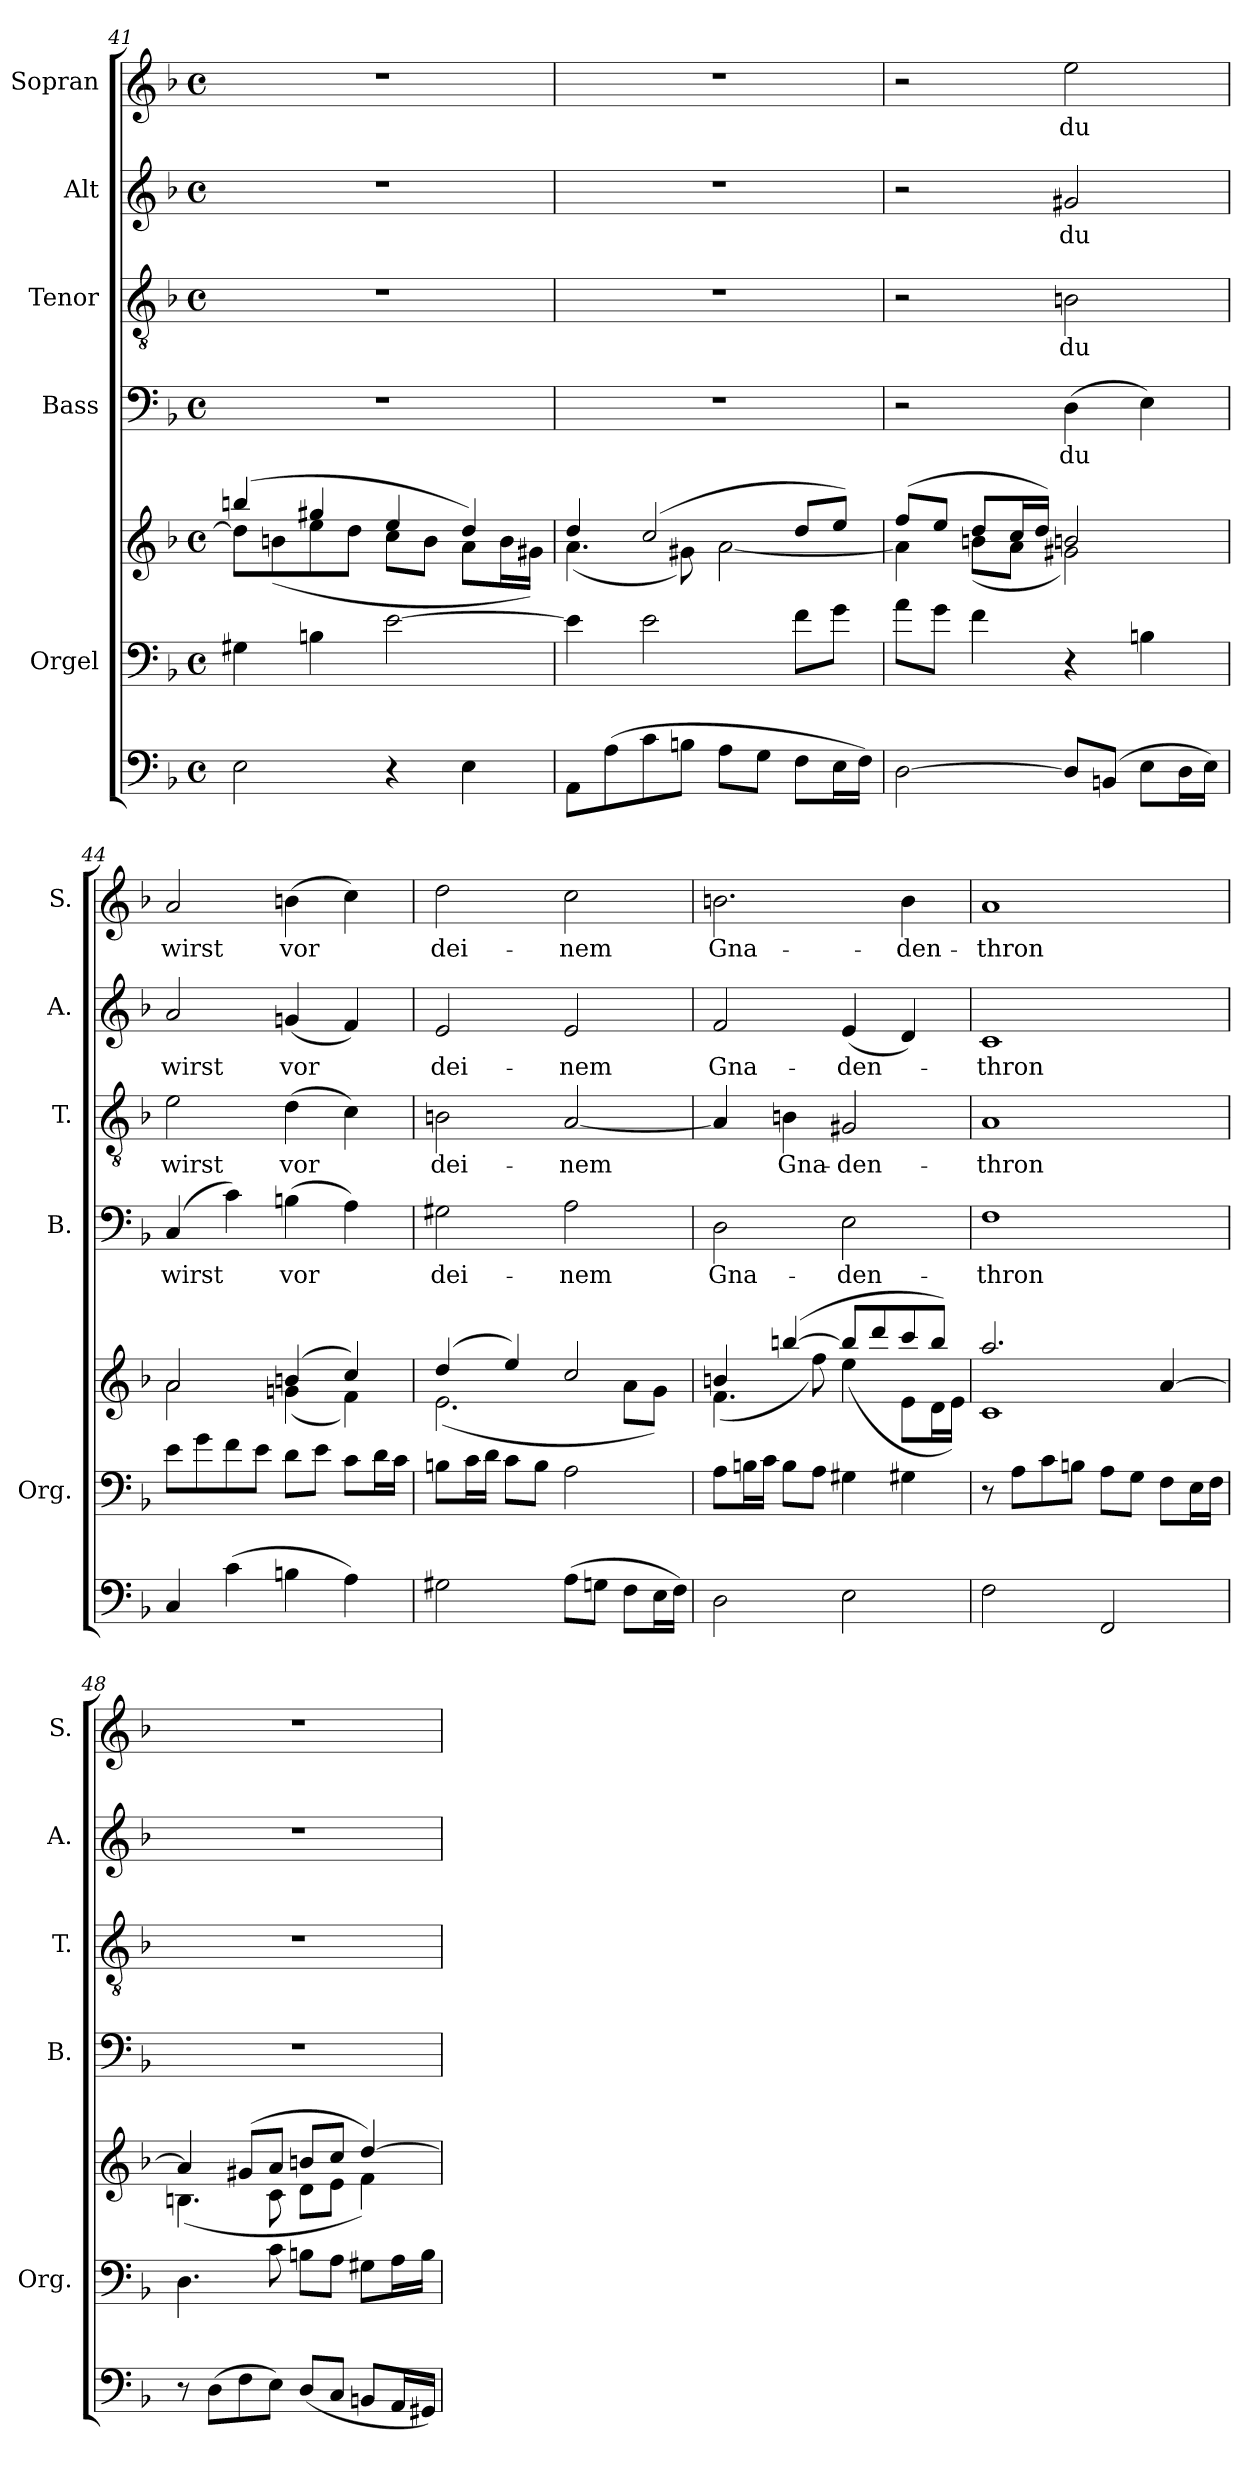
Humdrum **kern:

**kern	**kern	**kern	**kern	**text	**kern	**text	**kern	**text	**kern	**text
*part6	*part5	*part5	*part4	*part4	*part3	*part3	*part2	*part2	*part1	*part1
*staff7	*staff6	*staff5	*staff4	*staff4	*staff3	*staff3	*staff2	*staff2	*staff1	*staff1
*	*I"Orgel	*	*I"Bass	*	*I"Tenor	*	*I"Alt	*	*I"Sopran	*
*	*I'Org.	*	*I'B.	*	*I'T.	*	*I'A.	*	*I'S.	*
*clefF4	*clefF4	*clefG2	*clefF4	*	*clefGv2	*	*clefG2	*	*clefG2	*
*k[b-]	*k[b-]	*k[b-]	*k[b-]	*	*k[b-]	*	*k[b-]	*	*k[b-]	*
*F:	*F:	*F:	*F:	*	*F:	*	*F:	*	*F:	*
*M4/4	*M4/4	*M4/4	*M4/4	*	*M4/4	*	*M4/4	*	*M4/4	*
*met(c)	*met(c)	*met(c)	*met(c)	*	*met(c)	*	*met(c)	*	*met(c)	*
=41	=41	=41	=41	=41	=41	=41	=41	=41	=41	=41
*	*	*^	*	*	*	*	*	*	*	*
2E\	4G#X\	(4bbn/	8dd\L]	1r	.	1r	.	1r	.	1r	.
.	.	.	(<8bn\	.	.	.	.	.	.	.	.
.	4Bn\	4gg#X/	8ee\	.	.	.	.	.	.	.	.
.	.	.	8dd\J	.	.	.	.	.	.	.	.
4r	[2e\	4ee/	8cc\L	.	.	.	.	.	.	.	.
.	.	.	8b\J	.	.	.	.	.	.	.	.
4E\	.	4dd/)	8a\L	.	.	.	.	.	.	.	.
.	.	.	16b\L	.	.	.	.	.	.	.	.
.	.	.	16g#X\JJ)	.	.	.	.	.	.	.	.
=42	=42	=42	=42	=42	=42	=42	=42	=42	=42	=42	=42
8AA\L	4e\]	4dd/	(<4.a\	1r	.	1r	.	1r	.	1r	.
(>8A\	.	.	.	.	.	.	.	.	.	.	.
8c\	2e\	(2cc/	.	.	.	.	.	.	.	.	.
8Bn\J	.	.	8g#X\)	.	.	.	.	.	.	.	.
8A\L	.	.	[<2a\	.	.	.	.	.	.	.	.
8G\J	.	.	.	.	.	.	.	.	.	.	.
8F\L	8f\L	8dd/L	.	.	.	.	.	.	.	.	.
16E\L	8g\J	8ee/J)	.	.	.	.	.	.	.	.	.
16F\JJ)	.	.	.	.	.	.	.	.	.	.	.
=43	=43	=43	=43	=43	=43	=43	=43	=43	=43	=43	=43
[2D\	8a\L	(>8ff/L	4a\]	2r	.	2r	.	2r	.	2r	.
.	8g\J	8ee/J	.	.	.	.	.	.	.	.	.
.	4f\	8dd/L	(<8bn\L	.	.	.	.	.	.	.	.
.	.	16cc/L	8a\J	.	.	.	.	.	.	.	.
.	.	16dd/JJ)	.	.	.	.	.	.	.	.	.
!	!	!	!	!	!LO:LY:b	!	!LO:LY:b	!	!LO:LY:b	!	!LO:LY:b
8D/L]	4r	2bn/	2g#X\)	(>4D\	du	2Bn\	du	2g#X/	du	2ee\	du
(>8BBn/J	.	.	.	.	.	.	.	.	.	.	.
8E\L	4Bn\	.	.	4E\)	.	.	.	.	.	.	.
16D\L	.	.	.	.	.	.	.	.	.	.	.
16E\JJ)	.	.	.	.	.	.	.	.	.	.	.
!!LO:LB:g=z
=44	=44	=44	=44	=44	=44	=44	=44	=44	=44	=44	=44
!	!	!	!	!	!LO:LY:b	!	!LO:LY:b	!	!LO:LY:b	!	!LO:LY:b
4C/	8e\L	2a/	2a\	(4C/	wirst	2e\	wirst	2a/	wirst	2a/	wirst
.	8g\	.	.	.	.	.	.	.	.	.	.
(>4c\	8f\	.	.	4c\)	.	.	.	.	.	.	.
.	8e\J	.	.	.	.	.	.	.	.	.	.
!	!	!	!	!	!LO:LY:b	!	!LO:LY:b	!	!LO:LY:b	!	!LO:LY:b
4Bn\	8d\L	(4bn/	(<4gn\	(>4Bn\	vor	(>4d\	vor	(<4gn/	vor	(>4bn\	vor
.	8e\J	.	.	.	.	.	.	.	.	.	.
4A\)	8c\L	4cc/)	4f\)	4A\)	.	4c\)	.	4f/)	.	4cc\)	.
.	16d\L	.	.	.	.	.	.	.	.	.	.
.	16c\JJ	.	.	.	.	.	.	.	.	.	.
=45	=45	=45	=45	=45	=45	=45	=45	=45	=45	=45	=45
!	!	!	!	!	!LO:LY:b	!	!LO:LY:b	!	!LO:LY:b	!	!LO:LY:b
2G#X\	8Bn\L	(4dd/	(<2.e\	2G#X\	dei-	2Bn\	dei-	2e/	dei-	2dd\	dei-
.	16c\L	.	.	.	.	.	.	.	.	.	.
.	16d\JJ	.	.	.	.	.	.	.	.	.	.
.	8c\L	4ee/)	.	.	.	.	.	.	.	.	.
.	8B\J	.	.	.	.	.	.	.	.	.	.
!	!	!	!	!	!LO:LY:b	!	!LO:LY:b	!	!LO:LY:b	!	!LO:LY:b
(>8A\L	2A\	2cc/	.	2A\	-nem	[2A/	-nem	2e/	-nem	2cc\	-nem
8Gn\J	.	.	.	.	.	.	.	.	.	.	.
8F\L	.	.	8a\L	.	.	.	.	.	.	.	.
16E\L	.	.	8g\J)	.	.	.	.	.	.	.	.
16F\JJ)	.	.	.	.	.	.	.	.	.	.	.
=46	=46	=46	=46	=46	=46	=46	=46	=46	=46	=46	=46
!	!	!	!	!	!LO:LY:b	!	!	!	!LO:LY:b	!	!LO:LY:b
2D\	8A\L	4bn/	(<4.f\	2D\	Gna-	4A/]	.	2f/	Gna-	2.bn\	Gna-
.	16Bn\L	.	.	.	.	.	.	.	.	.	.
.	16c\JJ	.	.	.	.	.	.	.	.	.	.
!	!	!	!	!	!	!	!LO:LY:b	!	!	!	!
.	8B\L	([>4bbn/	.	.	.	4Bn\	Gna-	.	.	.	.
.	8A\J	.	8ff\)	.	.	.	.	.	.	.	.
!	!	!	!	!	!LO:LY:b	!	!LO:LY:b	!	!LO:LY:b	!	!
2E\	4G#X\	8bb/L]	(<4ee\	2E\	-den-	2G#X/	-den-	(<4e/	-den-	.	.
.	.	8ddd/	.	.	.	.	.	.	.	.	.
!	!	!	!	!	!	!	!	!	!	!	!LO:LY:b
.	4G#X\	8ccc/	8e\L	.	.	.	.	4d/)	.	4b\	-den-
.	.	8bb/J)	16d\L	.	.	.	.	.	.	.	.
.	.	.	16e\JJ)	.	.	.	.	.	.	.	.
=47	=47	=47	=47	=47	=47	=47	=47	=47	=47	=47	=47
!	!	!	!	!	!LO:LY:b	!	!LO:LY:b	!	!LO:LY:b	!	!LO:LY:b
2F\	8r	2.aa/	1c	1F	-thron	1A	-thron	1c	-thron	1a	-thron
.	8A\L	.	.	.	.	.	.	.	.	.	.
.	8c\	.	.	.	.	.	.	.	.	.	.
.	8Bn\J	.	.	.	.	.	.	.	.	.	.
2FF/	8A\L	.	.	.	.	.	.	.	.	.	.
.	8G\J	.	.	.	.	.	.	.	.	.	.
.	8F\L	[>4a/	.	.	.	.	.	.	.	.	.
.	16E\L	.	.	.	.	.	.	.	.	.	.
.	16F\JJ	.	.	.	.	.	.	.	.	.	.
!!LO:PB:g=z
=48	=48	=48	=48	=48	=48	=48	=48	=48	=48	=48	=48
8r	4.D\	4a/]	(<4.Bn\	1r	.	1r	.	1r	.	1r	.
(>8D\L	.	.	.	.	.	.	.	.	.	.	.
8F\	.	(>8g#X/L	.	.	.	.	.	.	.	.	.
8E\J)	8c\	8a/J	8c\	.	.	.	.	.	.	.	.
(<8D/L	8Bn\L	8bn/L	8d\L	.	.	.	.	.	.	.	.
8C/J	8A\J	8cc/J	8e\J	.	.	.	.	.	.	.	.
8BBn/L	8G#X\L	[>4dd/)	4f\)	.	.	.	.	.	.	.	.
16AA/L	16A\L	.	.	.	.	.	.	.	.	.	.
16GG#X/JJ)	16B\JJ	.	.	.	.	.	.	.	.	.	.
*	*	*v	*v	*	*	*	*	*	*	*	*
=	=	=	=	=	=	=	=	=	=	=
*-	*-	*-	*-	*-	*-	*-	*-	*-	*-	*-
